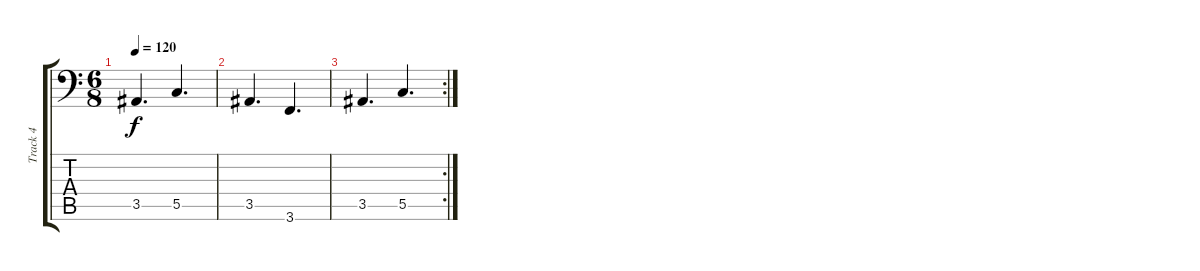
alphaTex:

\track ("Track 4" "Track 4") {instrument electricbasspick}
\staff {score tabs}
\tuning (D3 A2 F2 C2 G1 D1) {hide}
\ts (6 8)
\tempo 120
\clef f4
\ks c
3.5.4{d dy f} 5.5.4{d} |
3.5.4{d} 3.6.4{d} |
\rc 2
3.5.4{d} 5.5.4{d}
